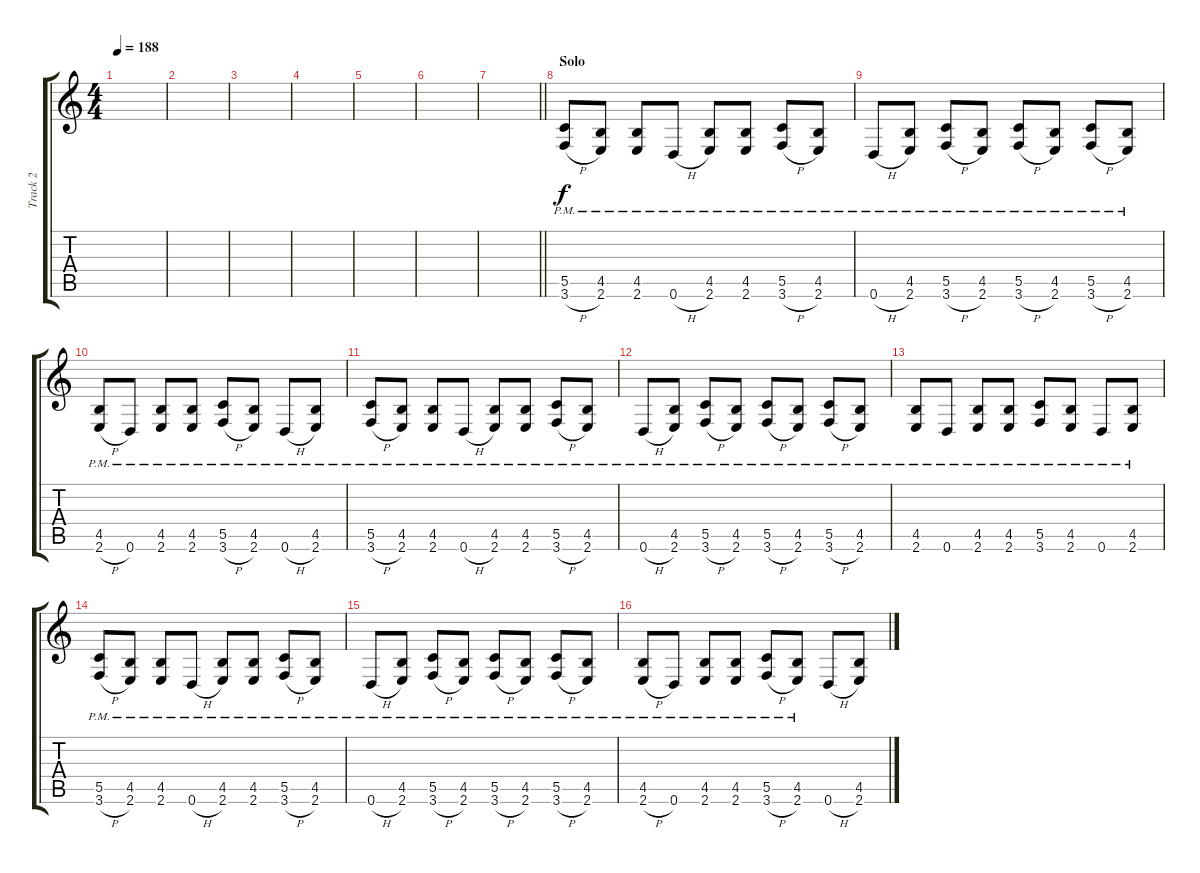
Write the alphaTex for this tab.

\track ("Track 2" "Track 2") {instrument distortionguitar}
\staff {score tabs}
\tuning (D4 A3 F3 C3 G2 D2) {hide}
\ts (4 4)
\tempo 188
\clef g2
\ks c
|
|
|
|
|
|
\barLineRight lightlight
|
\section ("" "Solo")
(5.5{pm} 3.6{h pm}).8 (4.5{pm} 2.6{pm}).8 (4.5{pm} 2.6{pm}).8 0.6{h pm}.8 (4.5{pm} 2.6{pm}).8 (4.5{pm} 2.6{pm}).8 (5.5{pm} 3.6{h pm}).8 (4.5{pm} 2.6{pm}).8 |
0.6{h pm}.8 (4.5{pm} 2.6{pm}).8 (5.5{pm} 3.6{h pm}).8 (4.5{pm} 2.6{pm}).8 (5.5{pm} 3.6{h pm}).8 (4.5{pm} 2.6{pm}).8 (5.5{pm} 3.6{h pm}).8 (4.5{pm} 2.6{pm}).8 |
(4.5{pm} 2.6{h pm}).8 0.6{pm}.8 (4.5{pm} 2.6{pm}).8 (4.5{pm} 2.6{pm}).8 (5.5{pm} 3.6{h pm}).8 (4.5{pm} 2.6{pm}).8 0.6{h pm}.8 (4.5{pm} 2.6{pm}).8 |
(5.5{pm} 3.6{h pm}).8 (4.5{pm} 2.6{pm}).8 (4.5{pm} 2.6{pm}).8 0.6{h pm}.8 (4.5{pm} 2.6{pm}).8 (4.5{pm} 2.6{pm}).8 (5.5{pm} 3.6{h pm}).8 (4.5{pm} 2.6{pm}).8 |
0.6{h pm}.8 (4.5{pm} 2.6{pm}).8 (5.5{pm} 3.6{h pm}).8 (4.5{pm} 2.6{pm}).8 (5.5{pm} 3.6{h pm}).8 (4.5{pm} 2.6{pm}).8 (5.5{pm} 3.6{h pm}).8 (4.5{pm} 2.6{pm}).8 |
(4.5{pm} 2.6{pm}).8 0.6{pm}.8 (4.5{pm} 2.6{pm}).8 (4.5{pm} 2.6{pm}).8 (5.5{pm} 3.6{pm}).8 (4.5{pm} 2.6{pm}).8 0.6{pm}.8 (4.5{pm} 2.6{pm}).8 |
(5.5{pm} 3.6{h pm}).8 (4.5{pm} 2.6{pm}).8 (4.5{pm} 2.6{pm}).8 0.6{h pm}.8 (4.5{pm} 2.6{pm}).8 (4.5{pm} 2.6{pm}).8 (5.5{pm} 3.6{h pm}).8 (4.5{pm} 2.6{pm}).8 |
0.6{h pm}.8 (4.5{pm} 2.6{pm}).8 (5.5{pm} 3.6{h pm}).8 (4.5{pm} 2.6{pm}).8 (5.5{pm} 3.6{h pm}).8 (4.5{pm} 2.6{pm}).8 (5.5{pm} 3.6{h pm}).8 (4.5{pm} 2.6{pm}).8 |
(4.5{pm} 2.6{h pm}).8 0.6{pm}.8 (4.5{pm} 2.6{pm}).8 (4.5{pm} 2.6{pm}).8 (5.5{pm} 3.6{h pm}).8 (4.5{pm} 2.6{pm}).8 0.6{h}.8 (4.5 2.6).8
